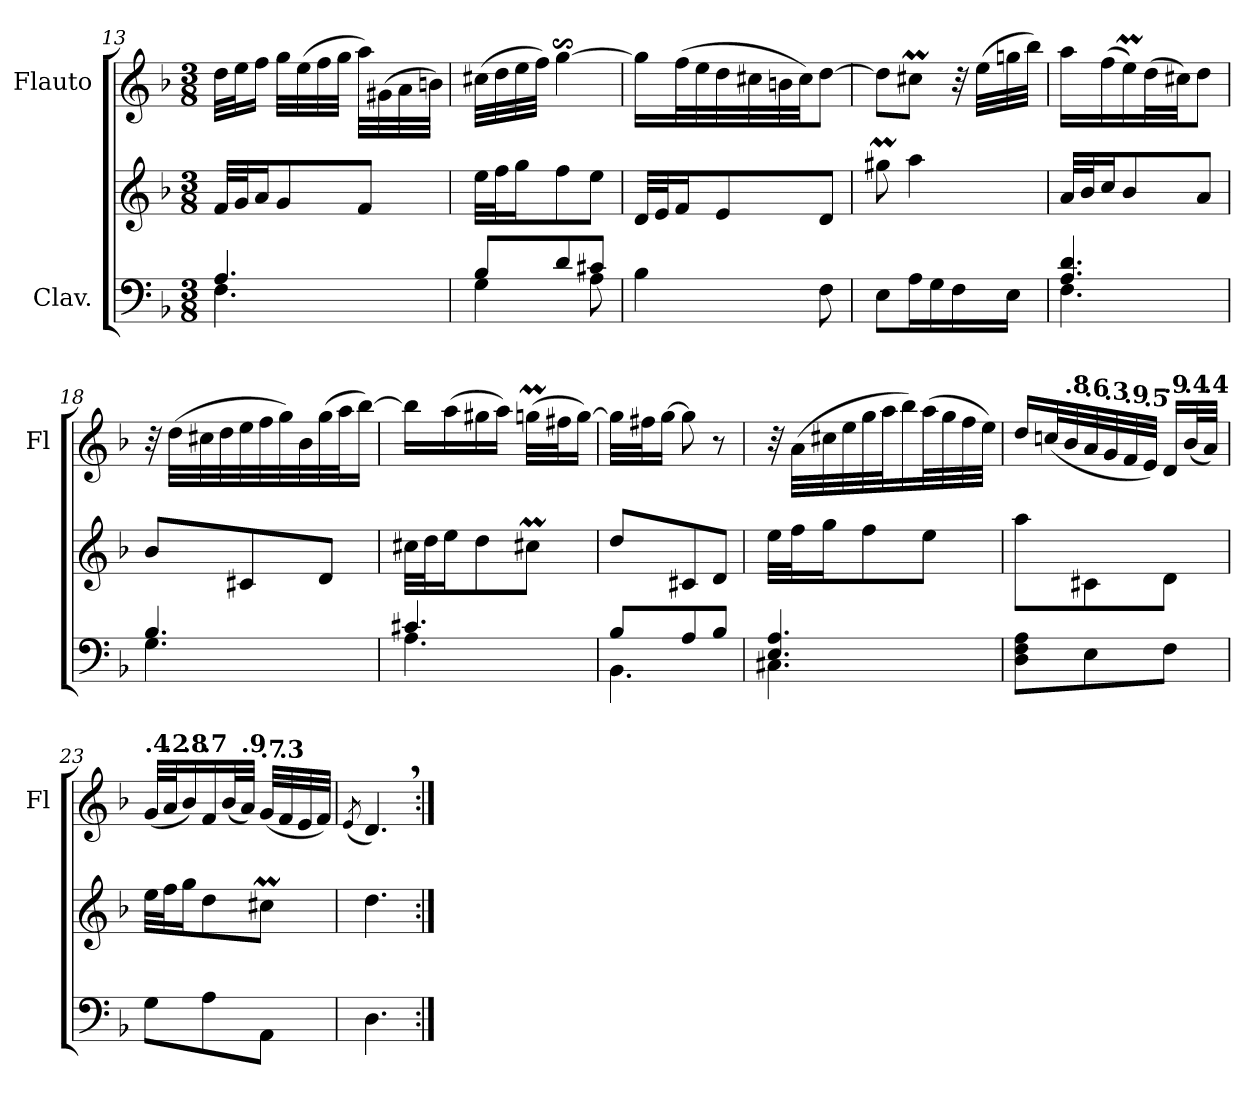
**kern	**kern	**kern
*part2	*part2	*part1
*staff3	*staff2	*staff1
*I"Clav.	*	*I"Flauto
*	*	*I'Fl
*clefF4	*clefG2	*clefG2
*k[b-]	*k[b-]	*k[b-]
*M3/8	*M3/8	*M3/8
=13	=13	=13
*^	*	*
4.A/	4.F\	32f/LLL	32dd\LLL
.	.	32g/J	32ee\J
.	.	16a/J	16ff\JJ
.	.	8g/	32gg\LLL
.	.	.	(>32ee\
.	.	.	32ff\
.	.	.	32gg\JJJ
.	.	8f/J	32aa\LLL)
.	.	.	(>32g#X\
.	.	.	32a\
.	.	.	32bn\JJJ)
=14	=14	=14	=14
8B-/L	4G\	32ee\LLL	(>32cc#X\LLL
.	.	32ff\J	32dd\
.	.	16gg\J	32ee\
.	.	.	32ff\JJJ)
8d/	.	8ff\	[4ggs$SS\
8c#X/J	8A\	8ee\J	.
*v	*v	*	*
=15	=15	=15
4B-\	32d/LLL	16gg\LL]
.	32e/J	.
.	16f/J	(>32ff\L
.	.	32ee\
.	8e/	32dd\
.	.	32cc#X\
.	.	32bn\
.	.	32cc#\JJ)
8F\	8d/J	[8dd\J
!!LO:LB:g=z
=16	=16	=16
8E\L	8gg#Xm\	8dd\L]
16A\L	4aa\	8cc#Xm\J
16G\	.	.
16F\	.	32r
.	.	(>32ee\LLL
16E\JJ	.	32ggn\
.	.	32bb-\JJJ)
=17	=17	=17
*^	*	*
4.A/ 4.d/	4.F\	32a/LLL	16aa\LL
.	.	32b-/J	.
.	.	16cc/J	(>16ff\
.	.	8b-/	16eem\)
.	.	.	(>32dd\L
.	.	.	32cc#X\JJ)
.	.	8a/J	8dd\J
=18	=18	=18	=18
4.B-/	4.G\	8b-/L	32r
.	.	.	(>32dd\LLL
.	.	.	32cc#X\
.	.	.	32dd\
.	.	8c#X/	32ee\
.	.	.	32ff\
.	.	.	32gg\)
.	.	.	32b-\
.	.	8d/J	(>32gg\
.	.	.	32aa\J
.	.	.	[16bb-\JJ)
=19	=19	=19	=19
4.c#X/	4.A\	32cc#X\LLL	16bb-\LL]
.	.	32dd\J	.
.	.	16ee\J	(>16aa\
.	.	8dd\	16gg#X\
.	.	.	16aa\JJ)
.	.	8cc#Xm\J	(>32ggnM\LLL
.	.	.	32ff#X\J
.	.	.	[16gg\JJ)
!!LO:LB:g=z
=20	=20	=20	=20
8B-/L	4.BB-\	8dd/L	32gg\LLL]
.	.	.	32ff#X\J
.	.	.	[16gg\JJ
8A/	.	8c#X/	8gg\]
8B-/J	.	8d/J	8r
=21	=21	=21	=21
4.E/ 4.A/	4.C#X\	32ee\LLL	32r
.	.	32ff\J	(>32a\LLL
.	.	16gg\J	32cc#X\
.	.	.	32ee\
.	.	8ff\	32gg\
.	.	.	32aa\J
.	.	.	16bb-\)
.	.	8ee\J	(>32aa\L
.	.	.	32gg\
.	.	.	32ff\
.	.	.	32ee\JJJ)
*v	*v	*	*
=22	=22	=22
*	*	*MM30
8D\ 8F\ 8A\L	8aa\L	16dd/LL
.	.	(<32ccn/L
*	*	*MM30
!	!	!LO:TX:a:B:t=.8
.	.	32b-/
*	*	*MM30
!	!	!LO:TX:a:B:t=.6
8E\	8c#X\	32a/
*	*	*MM30
!	!	!LO:TX:a:B:t=.3
.	.	32g/
*	*	*MM29
!	!	!LO:TX:a:B:t=.9
.	.	32f/
*	*	*MM29
!	!	!LO:TX:a:B:t=.5
.	.	32e/JJJ)
*	*	*MM29
!	!	!LO:TX:a:B:t=.9
8F\J	8d\J	16d/LL
*	*	*MM28
!	!	!LO:TX:a:B:t=.4
.	.	(<32b-/L
*	*	*MM28
!	!	!LO:TX:a:B:t=.4
.	.	32a/JJJ)
=23	=23	=23
*	*	*MM27
!	!	!LO:TX:a:B:t=.4
8G\L	32ee\LLL	(<32g/LLL
*	*	*MM27
!	!	!LO:TX:a:B:t=.2
.	32ff\J	32a/J
*	*	*MM26
!	!	!LO:TX:a:B:t=.8
.	16gg\J	16b-/)
*	*	*MM24
!	!	!LO:TX:a:B:t=.7
8A\	8dd\	16f/
*	*	*MM23
.	.	(<32b-/L
*	*	*MM21
!	!	!LO:TX:a:B:t=.9
.	.	32a/JJJ)
*	*	*MM20
!	!	!LO:TX:a:B:t=.7
8AA\J	8cc#Xm\J	(<32g/LLL
*	*	*MM19
!	!	!LO:TX:a:B:t=.3
.	.	32f/
.	.	32e/
.	.	32f/JJJ)
=24	=24	=24
*	*	*MM25
.	.	(<8qe/
4.D\	4.dd\	4.d,/)
=:|!	=:|!	=:|!
*-	*-	*-
